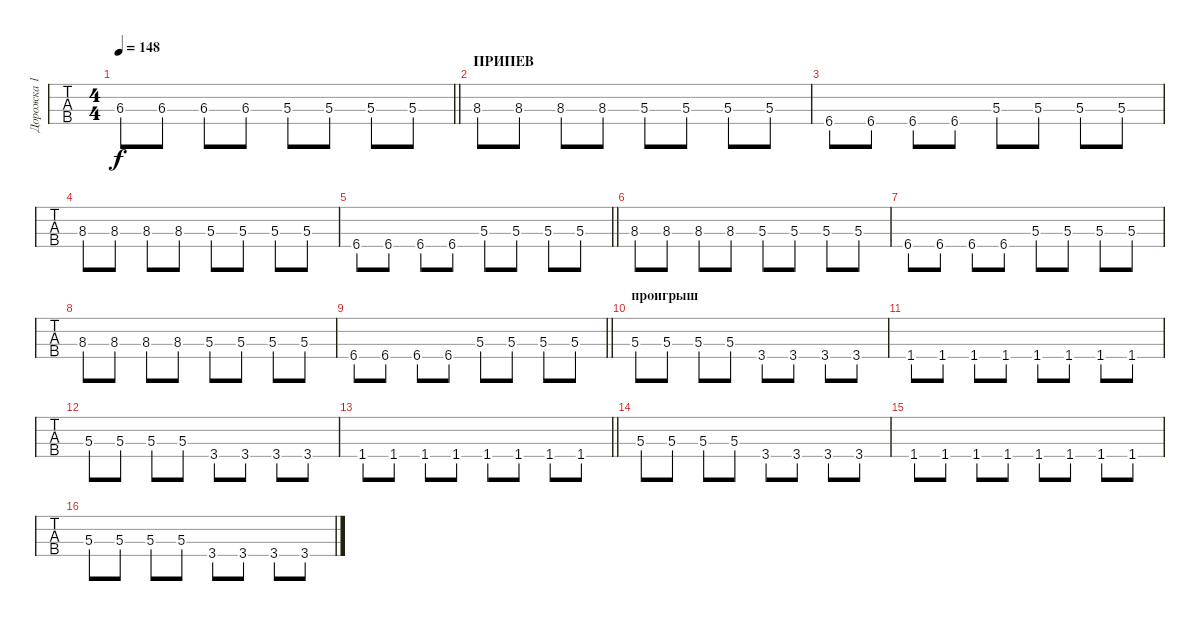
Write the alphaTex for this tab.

\track ("Дорожка 1" "Дорожка 1") {instrument acousticguitarsteel}
\staff {tabs}
\tuning (G2 D2 A1 E1) {hide}
\ts (4 4)
\tempo 148
\clef f4
\barLineRight lightlight
\ks c
6.3.8{dy f} 6.3.8 6.3.8 6.3.8 5.3.8 5.3.8 5.3.8 5.3.8 |
\section ("" "ПРИПЕВ")
8.3.8 8.3.8 8.3.8 8.3.8 5.3.8 5.3.8 5.3.8 5.3.8 |
6.4.8 6.4.8 6.4.8 6.4.8 5.3.8 5.3.8 5.3.8 5.3.8 |
8.3.8 8.3.8 8.3.8 8.3.8 5.3.8 5.3.8 5.3.8 5.3.8 |
\barLineRight lightlight
6.4.8 6.4.8 6.4.8 6.4.8 5.3.8 5.3.8 5.3.8 5.3.8 |
8.3.8 8.3.8 8.3.8 8.3.8 5.3.8 5.3.8 5.3.8 5.3.8 |
6.4.8 6.4.8 6.4.8 6.4.8 5.3.8 5.3.8 5.3.8 5.3.8 |
8.3.8 8.3.8 8.3.8 8.3.8 5.3.8 5.3.8 5.3.8 5.3.8 |
\barLineRight lightlight
6.4.8 6.4.8 6.4.8 6.4.8 5.3.8 5.3.8 5.3.8 5.3.8 |
\section ("" "проигрыш")
5.3.8 5.3.8 5.3.8 5.3.8 3.4.8 3.4.8 3.4.8 3.4.8 |
1.4.8 1.4.8 1.4.8 1.4.8 1.4.8 1.4.8 1.4.8 1.4.8 |
5.3.8 5.3.8 5.3.8 5.3.8 3.4.8 3.4.8 3.4.8 3.4.8 |
\barLineRight lightlight
1.4.8 1.4.8 1.4.8 1.4.8 1.4.8 1.4.8 1.4.8 1.4.8 |
5.3.8 5.3.8 5.3.8 5.3.8 3.4.8 3.4.8 3.4.8 3.4.8 |
1.4.8 1.4.8 1.4.8 1.4.8 1.4.8 1.4.8 1.4.8 1.4.8 |
5.3.8 5.3.8 5.3.8 5.3.8 3.4.8 3.4.8 3.4.8 3.4.8
